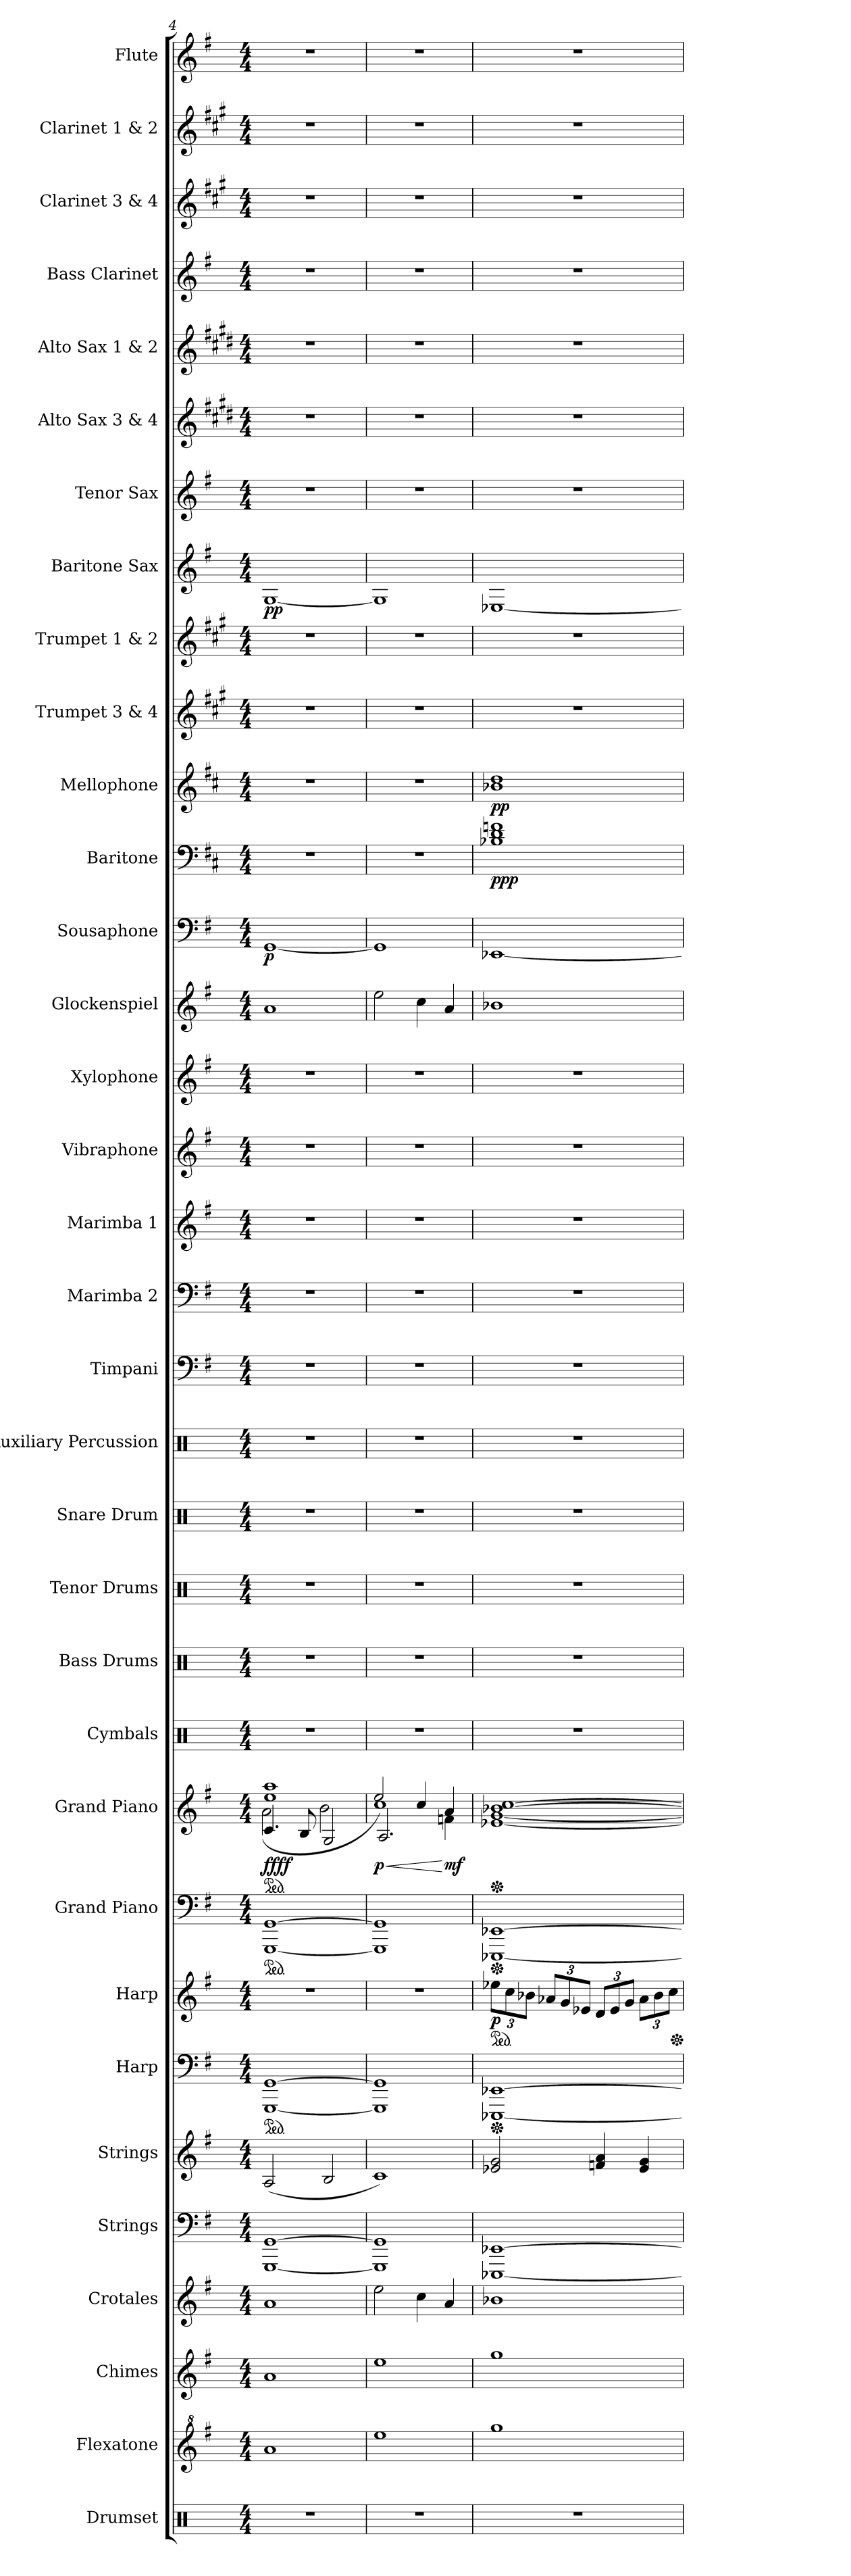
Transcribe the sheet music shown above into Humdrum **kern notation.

**kern	**kern	**kern	**kern	**kern	**kern	**dynam	**kern	**kern	**dynam	**kern	**kern	**dynam	**kern	**kern	**kern	**kern	**kern	**kern	**kern	**kern	**kern	**kern	**kern	**kern	**dynam	**kern	**dynam	**kern	**dynam	**kern	**kern	**kern	**dynam	**kern	**kern	**kern	**kern	**kern	**kern	**kern
*part34	*part33	*part32	*part31	*part30	*part29	*part29	*part28	*part27	*part27	*part26	*part25	*part25	*part24	*part23	*part22	*part21	*part20	*part19	*part18	*part17	*part16	*part15	*part14	*part13	*part13	*part12	*part12	*part11	*part11	*part10	*part9	*part8	*part8	*part7	*part6	*part5	*part4	*part3	*part2	*part1
*staff34	*staff33	*staff32	*staff31	*staff30	*staff29	*staff29	*staff28	*staff27	*staff27	*staff26	*staff25	*staff25	*staff24	*staff23	*staff22	*staff21	*staff20	*staff19	*staff18	*staff17	*staff16	*staff15	*staff14	*staff13	*staff13	*staff12	*staff12	*staff11	*staff11	*staff10	*staff9	*staff8	*staff8	*staff7	*staff6	*staff5	*staff4	*staff3	*staff2	*staff1
*I"Drumset	*I"Flexatone	*I"Chimes	*I"Crotales	*I"Strings	*I"Strings	*	*I"Harp	*I"Harp	*	*I"Grand Piano	*I"Grand Piano	*	*I"Cymbals	*I"Bass Drums	*I"Tenor Drums	*I"Snare Drum	*I"Auxiliary Percussion	*I"Timpani	*I"Marimba 2	*I"Marimba 1	*I"Vibraphone	*I"Xylophone	*I"Glockenspiel	*I"Sousaphone	*	*I"Baritone	*	*I"Mellophone	*	*I"Trumpet 3 &amp; 4	*I"Trumpet 1 &amp; 2	*I"Baritone Sax	*	*I"Tenor Sax	*I"Alto Sax 3 &amp; 4	*I"Alto Sax 1 &amp; 2	*I"Bass Clarinet	*I"Clarinet 3 &amp; 4	*I"Clarinet 1 &amp; 2	*I"Flute
*I'D. Set	*I'Flt.	*I'Cme.	*I'Crot.	*I'St.	*I'St.	*	*I'Hrp.	*I'Hrp.	*	*I'Pno.	*I'Pno.	*	*I'Cym.	*I'B.D.	*I'T.D.	*I'S.D.	*I'Aux. Perc.	*I'Timp.	*I'Mrm. 2	*I'Mrm. 1	*I'Vib.	*I'Xyl.	*I'Glk.	*	*	*I'Bar.	*	*I'Mph.	*	*I'Tpt. 3&amp;4	*I'Tpt. 1&amp;2	*I'Bari. Sax.	*	*I'T. Sax.	*I'A. Sax. 3&amp;4	*I'A. Sax. 1&amp;2	*I'B. Cl.	*I'Cl. 3&amp;4	*I'Cl. 1&amp;2	*I'Fl.
*clefX	*clefG^2	*clefG2	*clefG2	*clefF4	*clefG2	*	*clefF4	*clefG2	*	*clefF4	*clefG2	*	*clefX	*clefX	*clefX	*clefX	*clefX	*clefF4	*clefF4	*clefG2	*clefG2	*clefG2	*clefG2	*clefF4	*	*clefF4	*	*clefG2	*	*clefG2	*clefG2	*clefG2	*	*clefG2	*clefG2	*clefG2	*clefG2	*clefG2	*clefG2	*clefG2
*	*	*	*ITrd-14c-24	*	*	*	*	*	*	*	*	*	*	*	*	*	*	*	*	*	*	*ITrd-7c-12	*ITrd-14c-24	*	*	*ITrd4c7	*	*ITrd4c7	*	*ITrd1c2	*ITrd1c2	*ITrd12c21	*	*ITrd8c14	*ITrd5c9	*ITrd5c9	*ITrd8c14	*ITrd1c2	*ITrd1c2	*
*k[]	*k[f#]	*k[f#]	*k[f#]	*k[f#]	*k[f#]	*	*k[f#]	*k[f#]	*	*k[f#]	*k[f#]	*	*k[]	*k[]	*k[]	*k[]	*k[]	*k[f#]	*k[f#]	*k[f#]	*k[f#]	*k[f#]	*k[f#]	*k[f#]	*	*k[f#]	*	*k[f#]	*	*k[f#]	*k[f#]	*k[f#]	*	*k[f#]	*k[f#]	*k[f#]	*k[f#]	*k[f#]	*k[f#]	*k[f#]
*M4/4	*M4/4	*M4/4	*M4/4	*M4/4	*M4/4	*	*M4/4	*M4/4	*	*M4/4	*M4/4	*	*M4/4	*M4/4	*M4/4	*M4/4	*M4/4	*M4/4	*M4/4	*M4/4	*M4/4	*M4/4	*M4/4	*M4/4	*	*M4/4	*	*M4/4	*	*M4/4	*M4/4	*M4/4	*	*M4/4	*M4/4	*M4/4	*M4/4	*M4/4	*M4/4	*M4/4
*	*	*	*	*	*	*	*ped	*	*	*	*	*	*	*	*	*	*	*	*	*	*	*	*	*	*	*	*	*	*	*	*	*	*	*	*	*	*	*	*	*
*	*	*	*	*	*	*	*	*	*	*ped	*	*	*	*	*	*	*	*	*	*	*	*	*	*	*	*	*	*	*	*	*	*	*	*	*	*	*	*	*	*
*	*	*	*	*	*	*	*	*	*	*	*ped	*	*	*	*	*	*	*	*	*	*	*	*	*	*	*	*	*	*	*	*	*	*	*	*	*	*	*	*	*
=4	=4	=4	=4	=4	=4	=4	=4	=4	=4	=4	=4	=4	=4	=4	=4	=4	=4	=4	=4	=4	=4	=4	=4	=4	=4	=4	=4	=4	=4	=4	=4	=4	=4	=4	=4	=4	=4	=4	=4	=4
*	*	*	*	*	*	*	*	*	*	*	*^	*	*	*	*	*	*	*	*	*	*	*	*	*	*	*	*	*	*	*	*	*	*	*	*	*	*	*	*	*
*	*	*	*	*	*	*	*	*	*	*	*	*^	*	*	*	*	*	*	*	*	*	*	*	*	*	*	*	*	*	*	*	*	*	*	*	*	*	*	*	*	*
!	!	!	!	!	!	!	!	!	!	!	!	!	!	!LO:DY:b	!	!	!	!	!	!	!	!	!	!	!	!	!	!	!	!	!	!	!	!	!	!	!	!	!	!	!	!
!	!	!	!	!	!	!	!	!	!	!	!	!	!	!LO:DY:n=1:b	!	!	!	!	!	!	!	!	!	!	!	!	!	!	!	!	!	!	!	!	!	!	!	!	!	!	!	!
!	!	!	!	!	!	!	!	!	!	!	!	!	!	!LO:DY:n=2:b	!	!	!	!	!	!	!	!	!	!	!	!	!	!	!	!	!	!	!	!	!	!	!	!	!	!	!	!
!	!	!	!	!	!	!	!	!	!	!	!	!	!	!LO:DY:n=3:b	!	!	!	!	!	!	!	!	!	!	!	!	!LO:DY:b	!	!	!	!	!	!	!	!LO:DY:b	!	!	!	!	!	!	!
1r	1aa	1a	1aaa	[1GGG [1GG	(2A/	.	[1GGG [1GG	1r	.	[1GGG [1GG	4.c/	(2a\	1ee 1aa	f f f f	1r	1r	1r	1r	1r	1r	1r	1r	1r	1r	1aaa	[1GG	p	1r	.	1r	.	1r	1r	[1GG	pp	1r	1r	1r	1r	1r	1r	1r
.	.	.	.	.	.	.	.	.	.	.	8B/	.	.	.	.	.	.	.	.	.	.	.	.	.	.	.	.	.	.	.	.	.	.	.	.	.	.	.	.	.	.	.
.	.	.	.	.	2B/	.	.	.	.	.	2G/	2b\	.	.	.	.	.	.	.	.	.	.	.	.	.	.	.	.	.	.	.	.	.	.	.	.	.	.	.	.	.	.
=5	=5	=5	=5	=5	=5	=5	=5	=5	=5	=5	=5	=5	=5	=5	=5	=5	=5	=5	=5	=5	=5	=5	=5	=5	=5	=5	=5	=5	=5	=5	=5	=5	=5	=5	=5	=5	=5	=5	=5	=5	=5	=5
!	!	!	!	!	!	!	!	!	!	!	!	!	!	!LO:HP:b	!	!	!	!	!	!	!	!	!	!	!	!	!	!	!	!	!	!	!	!	!	!	!	!	!	!	!	!
!	!	!	!	!	!	!	!	!	!	!	!	!	!	!LO:DY:n=1:b	!	!	!	!	!	!	!	!	!	!	!	!	!	!	!	!	!	!	!	!	!	!	!	!	!	!	!	!
1r	1eee	1ee	2eeee\	1GGG] 1GG]	1c)	.	1GGG] 1GG]	1r	.	1GGG] 1GG]	2ee/	1cc)	2.A/	< p	1r	1r	1r	1r	1r	1r	1r	1r	1r	1r	2eeee\	1GG]	.	1r	.	1r	.	1r	1r	1GG]	.	1r	1r	1r	1r	1r	1r	1r
.	.	.	4cccc\	.	.	.	.	.	.	.	4cc/	.	.	.	.	.	.	.	.	.	.	.	.	.	4cccc\	.	.	.	.	.	.	.	.	.	.	.	.	.	.	.	.	.
!	!	!	!	!	!	!	!	!	!	!	!	!	!	!LO:DY:n=2:b	!	!	!	!	!	!	!	!	!	!	!	!	!	!	!	!	!	!	!	!	!	!	!	!	!	!	!	!
.	.	.	4aaa/	.	.	.	.	.	.	.	4a/	.	4fn\	[ mf	.	.	.	.	.	.	.	.	.	.	4aaa/	.	.	.	.	.	.	.	.	.	.	.	.	.	.	.	.	.
*	*	*	*	*	*	*	*	*	*	*	*v	*v	*v	*	*	*	*	*	*	*	*	*	*	*	*	*	*	*	*	*	*	*	*	*	*	*	*	*	*	*	*	*
=6	=6	=6	=6	=6	=6	=6	=6	=6	=6	=6	=6	=6	=6	=6	=6	=6	=6	=6	=6	=6	=6	=6	=6	=6	=6	=6	=6	=6	=6	=6	=6	=6	=6	=6	=6	=6	=6	=6	=6	=6
*	*	*	*	*	*	*	*Xped	*	*	*	*	*	*	*	*	*	*	*	*	*	*	*	*	*	*	*	*	*	*	*	*	*	*	*	*	*	*	*	*	*
*	*	*	*	*	*	*	*	*ped	*	*	*	*	*	*	*	*	*	*	*	*	*	*	*	*	*	*	*	*	*	*	*	*	*	*	*	*	*	*	*	*
*	*	*	*	*	*	*	*	*Xbrackettup	*	*	*	*	*	*	*	*	*	*	*	*	*	*	*	*	*	*	*	*	*	*	*	*	*	*	*	*	*	*	*	*
*	*	*	*	*	*	*	*	*	*	*Xped	*	*	*	*	*	*	*	*	*	*	*	*	*	*	*	*	*	*	*	*	*	*	*	*	*	*	*	*	*	*
*	*	*	*	*	*	*	*	*	*	*	*Xped	*	*	*	*	*	*	*	*	*	*	*	*	*	*	*	*	*	*	*	*	*	*	*	*	*	*	*	*	*
*	*	*	*	*	*	*	*	*	*	*	*^	*	*	*	*	*	*	*	*	*	*	*	*	*	*	*	*	*	*	*	*	*	*	*	*	*	*	*	*	*
*	*	*	*	*	*	*	*	*	*	*	*	*^	*	*	*	*	*	*	*	*	*	*	*	*	*	*	*	*	*	*	*	*	*	*	*	*	*	*	*	*	*
!	!	!	!	!	!	!LO:DY:b	!	!	!	!	!	!	!	!	!	!	!	!	!	!	!	!	!	!	!	!	!	!	!	!	!	!	!	!	!	!	!	!	!	!	!	!
!	!	!	!	!	!	!LO:DY:n=1:b	!	!	!LO:DY:b	!	!	!	!	!	!	!	!	!	!	!	!	!	!	!	!	!	!	!	!LO:DY:b	!	!	!	!	!	!	!	!	!	!	!	!	!
!	!	!	!	!	!	!	!	!	!	!	!	!	!	!	!	!	!	!	!	!	!	!	!	!	!	!	!	!	!LO:DY:n=1:b	!	!	!	!	!	!	!	!	!	!	!	!	!
!	!	!	!	!	!	!	!	!	!	!	!	!	!	!	!	!	!	!	!	!	!	!	!	!	!	!	!	!	!LO:DY:n=2:b	!	!LO:DY:b	!	!	!	!	!	!	!	!	!	!	!
!	!	!	!	!	!	!	!	!	!	!	!	!	!	!	!	!	!	!	!	!	!	!	!	!	!	!	!	!	!	!	!LO:DY:n=1:b	!	!	!	!	!	!	!	!	!	!	!
*	*	*	*	*	*	*	*	*	*	*	*v	*v	*v	*	*	*	*	*	*	*	*	*	*	*	*	*	*	*	*	*	*	*	*	*	*	*	*	*	*	*	*	*
1r	1ggg	1gg	1bbb-X	[1EEE-X [1EE-X	2e-X/ 2g/	mp mp	[1EEE-X [1EE-X	12ee-X\L	p	[1EEE-X [1EE-X	[1e-X [1g [1b-X [1cc	.	1r	1r	1r	1r	1r	1r	1r	1r	1r	1r	1bbb-X	[1EE-X	.	1E-X 1G 1B-X	p p p	1e-X 1g	p p	1r	1r	[1EE-X	.	1r	1r	1r	1r	1r	1r	1r
.	.	.	.	.	.	.	.	12cc\	.	.	.	.	.	.	.	.	.	.	.	.	.	.	.	.	.	.	.	.	.	.	.	.	.	.	.	.	.	.	.	.
.	.	.	.	.	.	.	.	12b-X\J	.	.	.	.	.	.	.	.	.	.	.	.	.	.	.	.	.	.	.	.	.	.	.	.	.	.	.	.	.	.	.	.
.	.	.	.	.	.	.	.	12a-X/L	.	.	.	.	.	.	.	.	.	.	.	.	.	.	.	.	.	.	.	.	.	.	.	.	.	.	.	.	.	.	.	.
.	.	.	.	.	.	.	.	12g/	.	.	.	.	.	.	.	.	.	.	.	.	.	.	.	.	.	.	.	.	.	.	.	.	.	.	.	.	.	.	.	.
.	.	.	.	.	.	.	.	12e-X/J	.	.	.	.	.	.	.	.	.	.	.	.	.	.	.	.	.	.	.	.	.	.	.	.	.	.	.	.	.	.	.	.
!	!	!	!	!	!	!LO:DY:n=2:b	!	!	!	!	!	!	!	!	!	!	!	!	!	!	!	!	!	!	!	!	!	!	!	!	!	!	!	!	!	!	!	!	!	!
!	!	!	!	!	!	!LO:DY:n=3:b	!	!	!	!	!	!	!	!	!	!	!	!	!	!	!	!	!	!	!	!	!	!	!	!	!	!	!	!	!	!	!	!	!	!
.	.	.	.	.	4fn/ 4a/	mf mf	.	12d/L	.	.	.	.	.	.	.	.	.	.	.	.	.	.	.	.	.	.	.	.	.	.	.	.	.	.	.	.	.	.	.	.
.	.	.	.	.	.	.	.	12e-/	.	.	.	.	.	.	.	.	.	.	.	.	.	.	.	.	.	.	.	.	.	.	.	.	.	.	.	.	.	.	.	.
.	.	.	.	.	.	.	.	12g/J	.	.	.	.	.	.	.	.	.	.	.	.	.	.	.	.	.	.	.	.	.	.	.	.	.	.	.	.	.	.	.	.
.	.	.	.	.	4e-/ 4g/	.	.	12a-\L	.	.	.	.	.	.	.	.	.	.	.	.	.	.	.	.	.	.	.	.	.	.	.	.	.	.	.	.	.	.	.	.
.	.	.	.	.	.	.	.	12b-\	.	.	.	.	.	.	.	.	.	.	.	.	.	.	.	.	.	.	.	.	.	.	.	.	.	.	.	.	.	.	.	.
.	.	.	.	.	.	.	.	12cc\J	.	.	.	.	.	.	.	.	.	.	.	.	.	.	.	.	.	.	.	.	.	.	.	.	.	.	.	.	.	.	.	.
*	*	*	*	*	*	*	*	*Xped	*	*	*	*	*	*	*	*	*	*	*	*	*	*	*	*	*	*	*	*	*	*	*	*	*	*	*	*	*	*	*	*
=	=	=	=	=	=	=	=	=	=	=	=	=	=	=	=	=	=	=	=	=	=	=	=	=	=	=	=	=	=	=	=	=	=	=	=	=	=	=	=	=
*-	*-	*-	*-	*-	*-	*-	*-	*-	*-	*-	*-	*-	*-	*-	*-	*-	*-	*-	*-	*-	*-	*-	*-	*-	*-	*-	*-	*-	*-	*-	*-	*-	*-	*-	*-	*-	*-	*-	*-	*-
